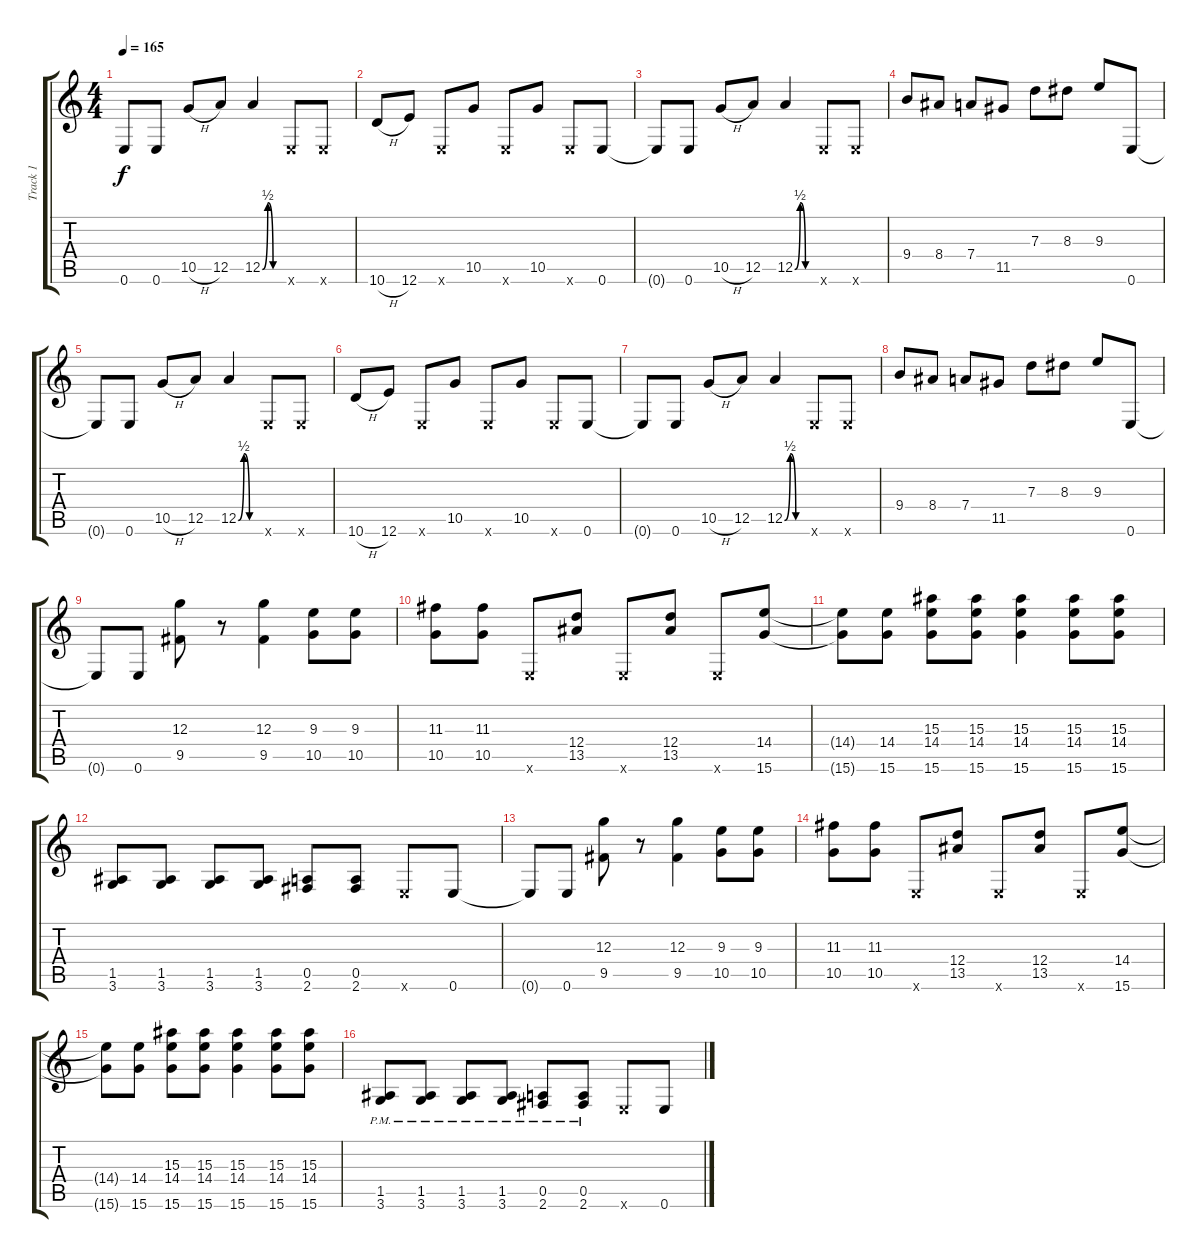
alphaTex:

\track ("Track 1" "Track 1") {instrument distortionguitar}
\staff {score tabs}
\tuning (E4 B3 G3 D3 A2 E2) {hide}
\ts (4 4)
\tempo 165
\clef g2
\ks c
0.6{t}.8{dy f} 0.6.8 10.5{h}.8 12.5.8 12.5{be (custom 0 0 15 2 30 0 60 0)}.4 0.6{x}.8 0.6{x}.8 |
10.6{h}.8 12.6.8 0.6{x}.8 10.5.8 0.6{x}.8 10.5.8 0.6{x}.8 0.6.8 |
0.6{t}.8 0.6.8 10.5{h}.8 12.5.8 12.5{be (custom 0 0 15 2 30 0 60 0)}.4 0.6{x}.8 0.6{x}.8 |
9.4.8 8.4.8 7.4.8 11.5.8 7.3.8 8.3.8 9.3.8 0.6.8 |
0.6{t}.8 0.6.8 10.5{h}.8 12.5.8 12.5{be (custom 0 0 15 2 30 0 60 0)}.4 0.6{x}.8 0.6{x}.8 |
10.6{h}.8 12.6.8 0.6{x}.8 10.5.8 0.6{x}.8 10.5.8 0.6{x}.8 0.6.8 |
0.6{t}.8 0.6.8 10.5{h}.8 12.5.8 12.5{be (custom 0 0 15 2 30 0 60 0)}.4 0.6{x}.8 0.6{x}.8 |
9.4.8 8.4.8 7.4.8 11.5.8 7.3.8 8.3.8 9.3.8 0.6.8 |
0.6{t}.8 0.6.8 (12.3 9.5).8 r.8 (12.3 9.5).4 (9.3 10.5).8 (9.3 10.5).8 |
(11.3 10.5).8 (11.3 10.5).8 0.6{x}.8 (12.4 13.5).8 0.6{x}.8 (12.4 13.5).8 0.6{x}.8 (14.4 15.6).8 |
(14.4{t} 15.6{t}).8 (14.4 15.6).8 (15.3 14.4 15.6).8 (15.3 14.4 15.6).8 (15.3 14.4 15.6).4 (15.3 14.4 15.6).8 (15.3 14.4 15.6).8 |
(1.5 3.6).8 (1.5 3.6).8 (1.5 3.6).8 (1.5 3.6).8 (0.5 2.6).8 (0.5 2.6).8 0.6{x}.8 0.6.8 |
0.6{t}.8 0.6.8 (12.3 9.5).8 r.8 (12.3 9.5).4 (9.3 10.5).8 (9.3 10.5).8 |
(11.3 10.5).8 (11.3 10.5).8 0.6{x}.8 (12.4 13.5).8 0.6{x}.8 (12.4 13.5).8 0.6{x}.8 (14.4 15.6).8 |
(14.4{t} 15.6{t}).8 (14.4 15.6).8 (15.3 14.4 15.6).8 (15.3 14.4 15.6).8 (15.3 14.4 15.6).4 (15.3 14.4 15.6).8 (15.3 14.4 15.6).8 |
(1.5{pm} 3.6{pm}).8 (1.5{pm} 3.6{pm}).8 (1.5{pm} 3.6{pm}).8 (1.5{pm} 3.6{pm}).8 (0.5{pm} 2.6{pm}).8 (0.5{pm} 2.6{pm}).8 0.6{x}.8 0.6.8
